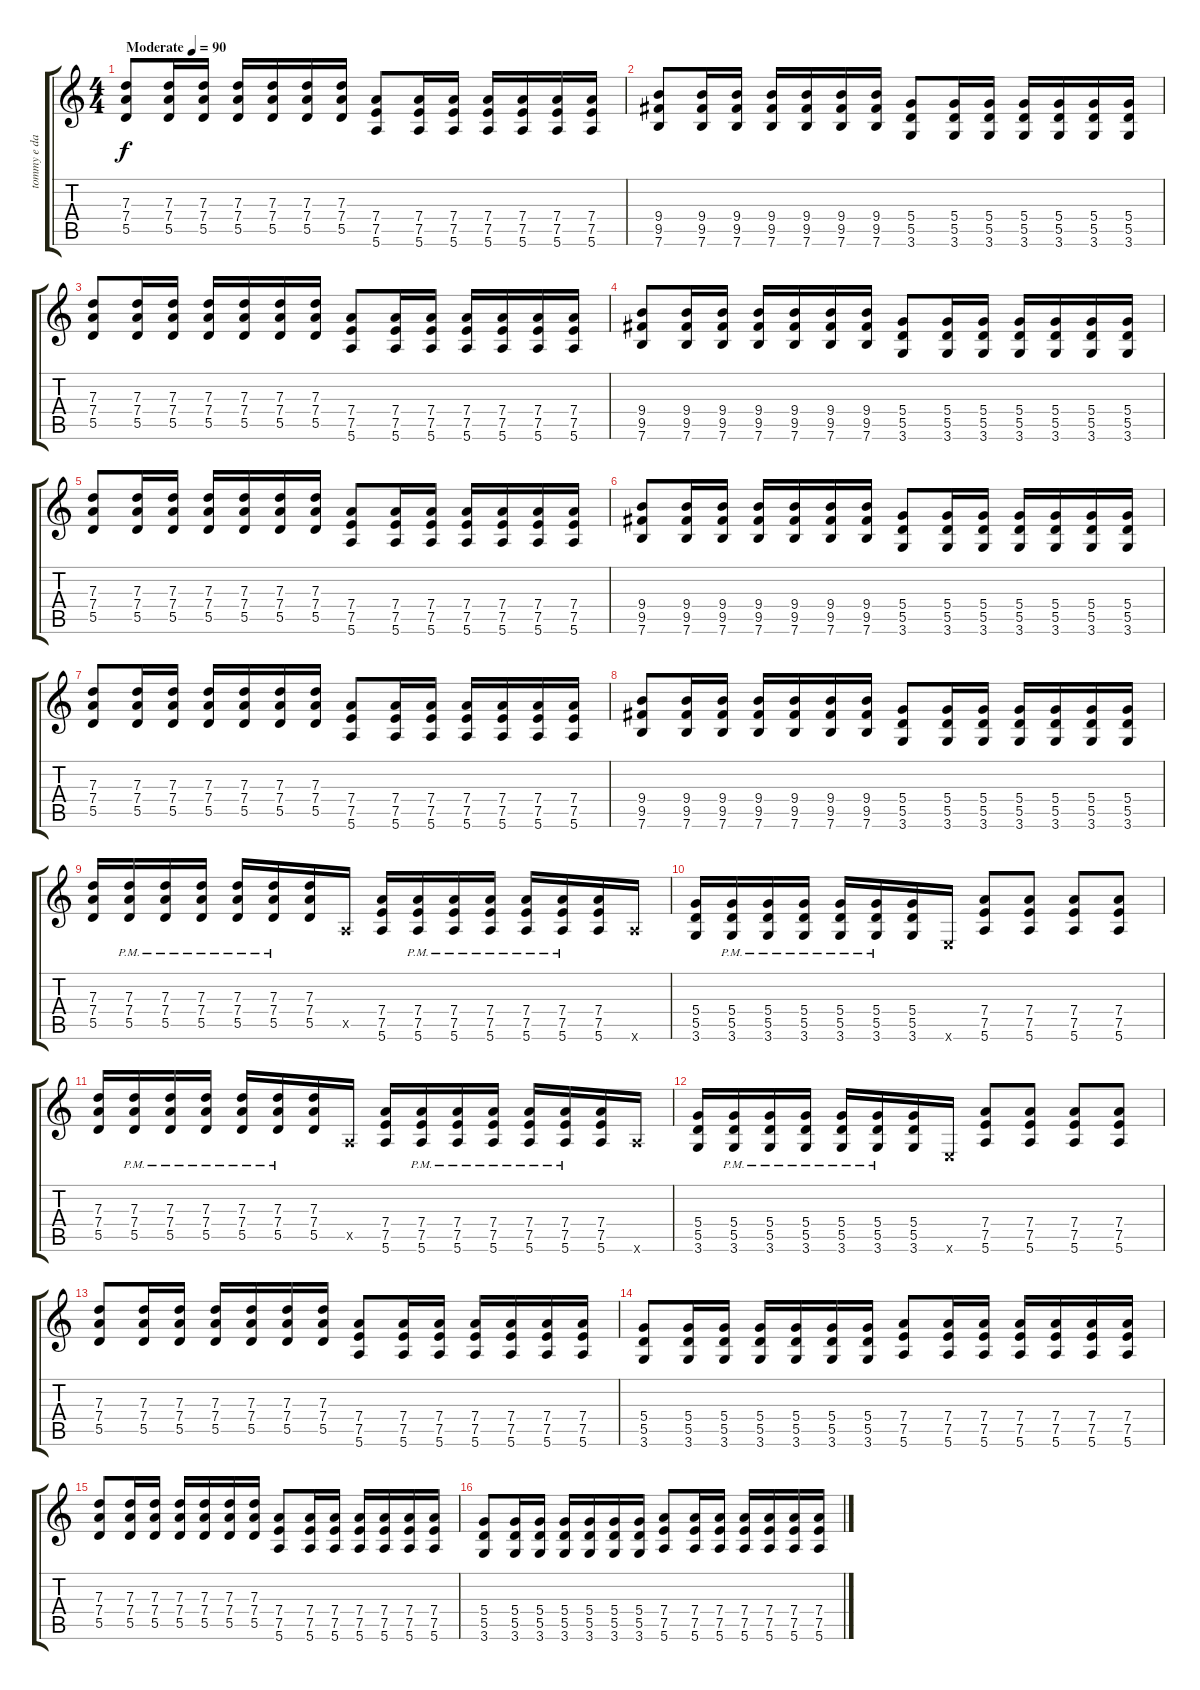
\track ("tommy e dany" "tommy e da") {instrument overdrivenguitar}
\staff {score tabs}
\tuning (E4 B3 G3 D3 A2 E2) {hide}
\ts (4 4)
\tempo (90 "Moderate")
\clef g2
\ks c
(7.3 7.4 5.5).8{dy f instrument overdrivenguitar} (7.3 7.4 5.5).16 (7.3 7.4 5.5).16 (7.3 7.4 5.5).16 (7.3 7.4 5.5).16 (7.3 7.4 5.5).16 (7.3 7.4 5.5).16 (7.4 7.5 5.6).8 (7.4 7.5 5.6).16 (7.4 7.5 5.6).16 (7.4 7.5 5.6).16 (7.4 7.5 5.6).16 (7.4 7.5 5.6).16 (7.4 7.5 5.6).16 |
(9.4 9.5 7.6).8 (9.4 9.5 7.6).16 (9.4 9.5 7.6).16 (9.4 9.5 7.6).16 (9.4 9.5 7.6).16 (9.4 9.5 7.6).16 (9.4 9.5 7.6).16 (5.4 5.5 3.6).8 (5.4 5.5 3.6).16 (5.4 5.5 3.6).16 (5.4 5.5 3.6).16 (5.4 5.5 3.6).16 (5.4 5.5 3.6).16 (5.4 5.5 3.6).16 |
(7.3 7.4 5.5).8 (7.3 7.4 5.5).16 (7.3 7.4 5.5).16 (7.3 7.4 5.5).16 (7.3 7.4 5.5).16 (7.3 7.4 5.5).16 (7.3 7.4 5.5).16 (7.4 7.5 5.6).8 (7.4 7.5 5.6).16 (7.4 7.5 5.6).16 (7.4 7.5 5.6).16 (7.4 7.5 5.6).16 (7.4 7.5 5.6).16 (7.4 7.5 5.6).16 |
(9.4 9.5 7.6).8 (9.4 9.5 7.6).16 (9.4 9.5 7.6).16 (9.4 9.5 7.6).16 (9.4 9.5 7.6).16 (9.4 9.5 7.6).16 (9.4 9.5 7.6).16 (5.4 5.5 3.6).8 (5.4 5.5 3.6).16 (5.4 5.5 3.6).16 (5.4 5.5 3.6).16 (5.4 5.5 3.6).16 (5.4 5.5 3.6).16 (5.4 5.5 3.6).16 |
(7.3 7.4 5.5).8 (7.3 7.4 5.5).16 (7.3 7.4 5.5).16 (7.3 7.4 5.5).16 (7.3 7.4 5.5).16 (7.3 7.4 5.5).16 (7.3 7.4 5.5).16 (7.4 7.5 5.6).8 (7.4 7.5 5.6).16 (7.4 7.5 5.6).16 (7.4 7.5 5.6).16 (7.4 7.5 5.6).16 (7.4 7.5 5.6).16 (7.4 7.5 5.6).16 |
(9.4 9.5 7.6).8 (9.4 9.5 7.6).16 (9.4 9.5 7.6).16 (9.4 9.5 7.6).16 (9.4 9.5 7.6).16 (9.4 9.5 7.6).16 (9.4 9.5 7.6).16 (5.4 5.5 3.6).8 (5.4 5.5 3.6).16 (5.4 5.5 3.6).16 (5.4 5.5 3.6).16 (5.4 5.5 3.6).16 (5.4 5.5 3.6).16 (5.4 5.5 3.6).16 |
(7.3 7.4 5.5).8 (7.3 7.4 5.5).16 (7.3 7.4 5.5).16 (7.3 7.4 5.5).16 (7.3 7.4 5.5).16 (7.3 7.4 5.5).16 (7.3 7.4 5.5).16 (7.4 7.5 5.6).8 (7.4 7.5 5.6).16 (7.4 7.5 5.6).16 (7.4 7.5 5.6).16 (7.4 7.5 5.6).16 (7.4 7.5 5.6).16 (7.4 7.5 5.6).16 |
(9.4 9.5 7.6).8 (9.4 9.5 7.6).16 (9.4 9.5 7.6).16 (9.4 9.5 7.6).16 (9.4 9.5 7.6).16 (9.4 9.5 7.6).16 (9.4 9.5 7.6).16 (5.4 5.5 3.6).8 (5.4 5.5 3.6).16 (5.4 5.5 3.6).16 (5.4 5.5 3.6).16 (5.4 5.5 3.6).16 (5.4 5.5 3.6).16 (5.4 5.5 3.6).16 |
(7.3 7.4 5.5).16 (7.3{pm} 7.4{pm} 5.5{pm}).16 (7.3{pm} 7.4{pm} 5.5{pm}).16 (7.3{pm} 7.4{pm} 5.5{pm}).16 (7.3{pm} 7.4{pm} 5.5{pm}).16 (7.3{pm} 7.4{pm} 5.5{pm}).16 (7.3 7.4 5.5).16 0.5{x}.16 (7.4 7.5 5.6).16 (7.4{pm} 7.5{pm} 5.6{pm}).16 (7.4{pm} 7.5{pm} 5.6{pm}).16 (7.4{pm} 7.5{pm} 5.6{pm}).16 (7.4{pm} 7.5{pm} 5.6{pm}).16 (7.4{pm} 7.5{pm} 5.6{pm}).16 (7.4 7.5 5.6).16 5.6{x}.16 |
(5.4 5.5 3.6).16 (5.4{pm} 5.5{pm} 3.6{pm}).16 (5.4{pm} 5.5{pm} 3.6{pm}).16 (5.4{pm} 5.5{pm} 3.6{pm}).16 (5.4{pm} 5.5{pm} 3.6{pm}).16 (5.4{pm} 5.5{pm} 3.6{pm}).16 (5.4 5.5 3.6).16 0.6{x}.16 (7.4 7.5 5.6).8 (7.4 7.5 5.6).8 (7.4 7.5 5.6).8 (7.4 7.5 5.6).8 |
(7.3 7.4 5.5).16 (7.3{pm} 7.4{pm} 5.5{pm}).16 (7.3{pm} 7.4{pm} 5.5{pm}).16 (7.3{pm} 7.4{pm} 5.5{pm}).16 (7.3{pm} 7.4{pm} 5.5{pm}).16 (7.3{pm} 7.4{pm} 5.5{pm}).16 (7.3 7.4 5.5).16 0.5{x}.16 (7.4 7.5 5.6).16 (7.4{pm} 7.5{pm} 5.6{pm}).16 (7.4{pm} 7.5{pm} 5.6{pm}).16 (7.4{pm} 7.5{pm} 5.6{pm}).16 (7.4{pm} 7.5{pm} 5.6{pm}).16 (7.4{pm} 7.5{pm} 5.6{pm}).16 (7.4 7.5 5.6).16 5.6{x}.16 |
(5.4 5.5 3.6).16 (5.4{pm} 5.5{pm} 3.6{pm}).16 (5.4{pm} 5.5{pm} 3.6{pm}).16 (5.4{pm} 5.5{pm} 3.6{pm}).16 (5.4{pm} 5.5{pm} 3.6{pm}).16 (5.4{pm} 5.5{pm} 3.6{pm}).16 (5.4 5.5 3.6).16 0.6{x}.16 (7.4 7.5 5.6).8 (7.4 7.5 5.6).8 (7.4 7.5 5.6).8 (7.4 7.5 5.6).8 |
(7.3 7.4 5.5).8 (7.3 7.4 5.5).16 (7.3 7.4 5.5).16 (7.3 7.4 5.5).16 (7.3 7.4 5.5).16 (7.3 7.4 5.5).16 (7.3 7.4 5.5).16 (7.4 7.5 5.6).8 (7.4 7.5 5.6).16 (7.4 7.5 5.6).16 (7.4 7.5 5.6).16 (7.4 7.5 5.6).16 (7.4 7.5 5.6).16 (7.4 7.5 5.6).16 |
(5.4 5.5 3.6).8 (5.4 5.5 3.6).16 (5.4 5.5 3.6).16 (5.4 5.5 3.6).16 (5.4 5.5 3.6).16 (5.4 5.5 3.6).16 (5.4 5.5 3.6).16 (7.4 7.5 5.6).8 (7.4 7.5 5.6).16 (7.4 7.5 5.6).16 (7.4 7.5 5.6).16 (7.4 7.5 5.6).16 (7.4 7.5 5.6).16 (7.4 7.5 5.6).16 |
(7.3 7.4 5.5).8 (7.3 7.4 5.5).16 (7.3 7.4 5.5).16 (7.3 7.4 5.5).16 (7.3 7.4 5.5).16 (7.3 7.4 5.5).16 (7.3 7.4 5.5).16 (7.4 7.5 5.6).8 (7.4 7.5 5.6).16 (7.4 7.5 5.6).16 (7.4 7.5 5.6).16 (7.4 7.5 5.6).16 (7.4 7.5 5.6).16 (7.4 7.5 5.6).16 |
(5.4 5.5 3.6).8 (5.4 5.5 3.6).16 (5.4 5.5 3.6).16 (5.4 5.5 3.6).16 (5.4 5.5 3.6).16 (5.4 5.5 3.6).16 (5.4 5.5 3.6).16 (7.4 7.5 5.6).8 (7.4 7.5 5.6).16 (7.4 7.5 5.6).16 (7.4 7.5 5.6).16 (7.4 7.5 5.6).16 (7.4 7.5 5.6).16 (7.4 7.5 5.6).16
